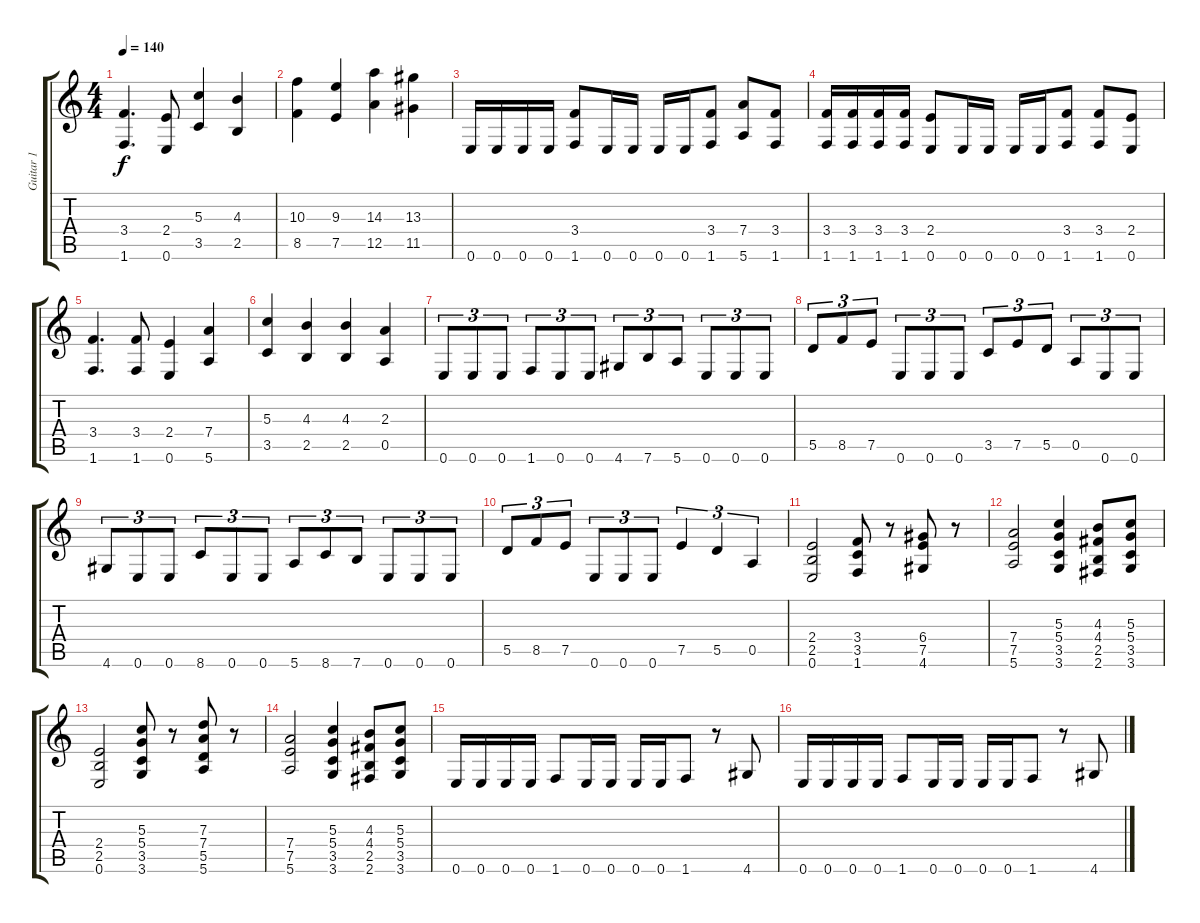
\track ("Guitar 1" "Guitar 1") {instrument overdrivenguitar}
\staff {score tabs}
\tuning (E4 B3 G3 D3 A2 E2) {hide}
\ts (4 4)
\tempo 140
\clef g2
\ks c
(3.4 1.6).4{d dy f} (2.4 0.6).8 (5.3 3.5).4 (4.3 2.5).4 |
(10.3 8.5).4 (9.3 7.5).4 (14.3 12.5).4 (13.3 11.5).4 |
0.6.16 0.6.16 0.6.16 0.6.16 (3.4 1.6).8 0.6.16 0.6.16 0.6.16 0.6.16 (3.4 1.6).8 (7.4 5.6).8 (3.4 1.6).8 |
(3.4 1.6).16 (3.4 1.6).16 (3.4 1.6).16 (3.4 1.6).16 (2.4 0.6).8 0.6.16 0.6.16 0.6.16 0.6.16 (3.4 1.6).8 (3.4 1.6).8 (2.4 0.6).8 |
(3.4 1.6).4{d} (3.4 1.6).8 (2.4 0.6).4 (7.4 5.6).4 |
(5.3 3.5).4 (4.3 2.5).4 (4.3 2.5).4 (2.3 0.5).4 |
0.6.8{tu (3 2)} 0.6.8{tu (3 2)} 0.6.8{tu (3 2)} 1.6.8{tu (3 2)} 0.6.8{tu (3 2)} 0.6.8{tu (3 2)} 4.6.8{tu (3 2)} 7.6.8{tu (3 2)} 5.6.8{tu (3 2)} 0.6.8{tu (3 2)} 0.6.8{tu (3 2)} 0.6.8{tu (3 2)} |
5.5.8{tu (3 2)} 8.5.8{tu (3 2)} 7.5.8{tu (3 2)} 0.6.8{tu (3 2)} 0.6.8{tu (3 2)} 0.6.8{tu (3 2)} 3.5.8{tu (3 2)} 7.5.8{tu (3 2)} 5.5.8{tu (3 2)} 0.5.8{tu (3 2)} 0.6.8{tu (3 2)} 0.6.8{tu (3 2)} |
4.6.8{tu (3 2)} 0.6.8{tu (3 2)} 0.6.8{tu (3 2)} 8.6.8{tu (3 2)} 0.6.8{tu (3 2)} 0.6.8{tu (3 2)} 5.6.8{tu (3 2)} 8.6.8{tu (3 2)} 7.6.8{tu (3 2)} 0.6.8{tu (3 2)} 0.6.8{tu (3 2)} 0.6.8{tu (3 2)} |
5.5.8{tu (3 2)} 8.5.8{tu (3 2)} 7.5.8{tu (3 2)} 0.6.8{tu (3 2)} 0.6.8{tu (3 2)} 0.6.8{tu (3 2)} 7.5.4{tu (3 2)} 5.5.4{tu (3 2)} 0.5.4{tu (3 2)} |
(2.4 2.5 0.6).2 (3.4 3.5 1.6).8 r.8 (6.4 7.5 4.6).8 r.8 |
(7.4 7.5 5.6).2 (5.3 5.4 3.5 3.6).4 (4.3 4.4 2.5 2.6).8 (5.3 5.4 3.5 3.6).8 |
(2.4 2.5 0.6).2 (5.3 5.4 3.5 3.6).8 r.8 (7.3 7.4 5.5 5.6).8 r.8 |
(7.4 7.5 5.6).2 (5.3 5.4 3.5 3.6).4 (4.3 4.4 2.5 2.6).8 (5.3 5.4 3.5 3.6).8 |
0.6.16 0.6.16 0.6.16 0.6.16 1.6.8 0.6.16 0.6.16 0.6.16 0.6.16 1.6.8 r.8 4.6.8 |
0.6.16 0.6.16 0.6.16 0.6.16 1.6.8 0.6.16 0.6.16 0.6.16 0.6.16 1.6.8 r.8 4.6.8
